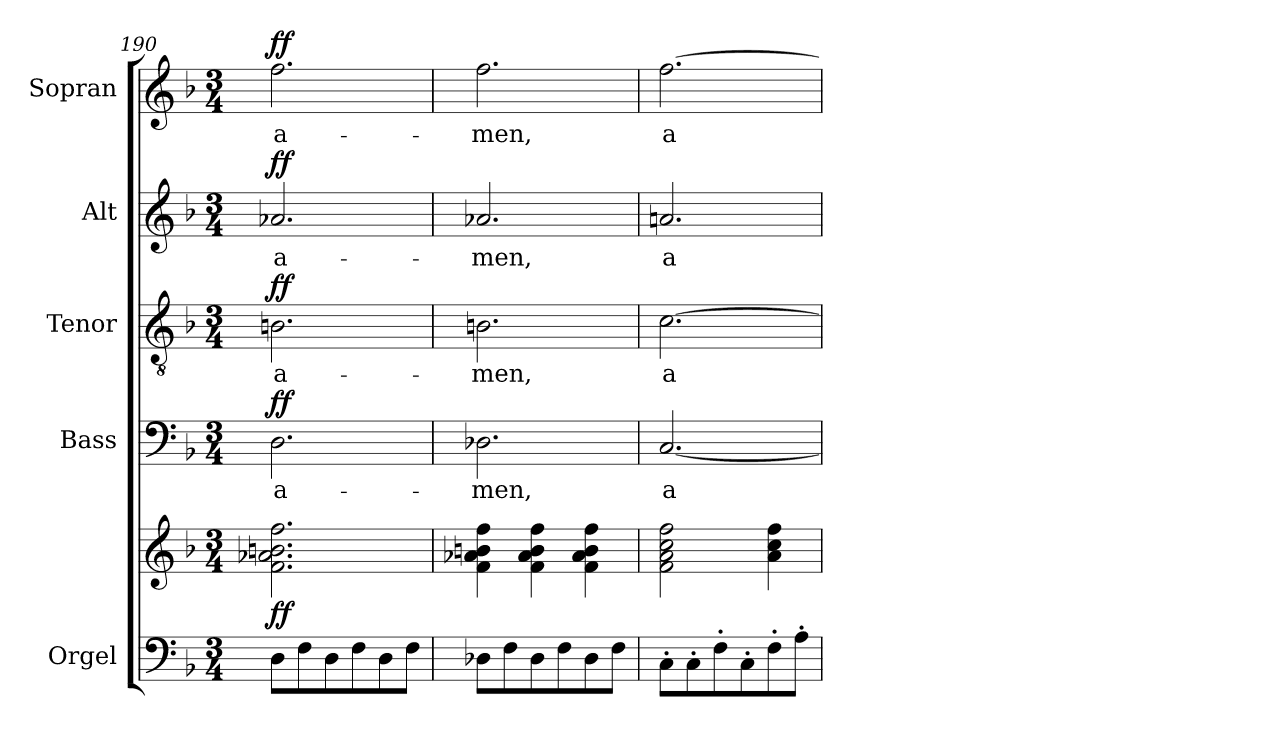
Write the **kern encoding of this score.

**kern	**kern	**dynam	**kern	**text	**dynam	**kern	**text	**dynam	**kern	**text	**dynam	**kern	**text	**dynam
*part5	*part5	*part5	*part4	*part4	*part4	*part3	*part3	*part3	*part2	*part2	*part2	*part1	*part1	*part1
*staff6	*staff5	*staff5/6	*staff4	*staff4	*staff4	*staff3	*staff3	*staff3	*staff2	*staff2	*staff2	*staff1	*staff1	*staff1
*I"Orgel	*	*	*I"Bass	*	*	*I"Tenor	*	*	*I"Alt	*	*	*I"Sopran	*	*
*I'Org.	*	*	*I'B.	*	*	*I'T.	*	*	*I'A.	*	*	*I'S.	*	*
*clefF4	*clefG2	*	*clefF4	*	*	*clefGv2	*	*	*clefG2	*	*	*clefG2	*	*
*k[b-]	*k[b-]	*	*k[b-]	*	*	*k[b-]	*	*	*k[b-]	*	*	*k[b-]	*	*
*F:	*F:	*	*F:	*	*	*F:	*	*	*F:	*	*	*F:	*	*
*M3/4	*M3/4	*	*M3/4	*	*	*M3/4	*	*	*M3/4	*	*	*M3/4	*	*
=190	=190	=190	=190	=190	=190	=190	=190	=190	=190	=190	=190	=190	=190	=190
!	!	!LO:DY:b	!	!LO:LY:b	!LO:DY:a	!	!LO:LY:b	!LO:DY:a	!	!LO:LY:b	!LO:DY:a	!	!LO:LY:b	!LO:DY:a
8D\L	2.f\ 2.a-X\ 2.bn\ 2.ff\	ff	2.D\	a-	ff	2.Bn\	a-	ff	2.a-X/	a-	ff	2.ff\	a-	ff
8F\	.	.	.	.	.	.	.	.	.	.	.	.	.	.
8D\	.	.	.	.	.	.	.	.	.	.	.	.	.	.
8F\	.	.	.	.	.	.	.	.	.	.	.	.	.	.
8D\	.	.	.	.	.	.	.	.	.	.	.	.	.	.
8F\J	.	.	.	.	.	.	.	.	.	.	.	.	.	.
!!LO:PB:g=z
=191	=191	=191	=191	=191	=191	=191	=191	=191	=191	=191	=191	=191	=191	=191
!	!	!	!	!LO:LY:b	!	!	!LO:LY:b	!	!	!LO:LY:b	!	!	!LO:LY:b	!
8D-X\L	4f\ 4a-X\ 4bn\ 4ff\	.	2.D-X\	-men,	.	2.Bn\	-men,	.	2.a-X/	-men,	.	2.ff\	-men,	.
8F\	.	.	.	.	.	.	.	.	.	.	.	.	.	.
8D-\	4f\ 4a-\ 4b\ 4ff\	.	.	.	.	.	.	.	.	.	.	.	.	.
8F\	.	.	.	.	.	.	.	.	.	.	.	.	.	.
8D-\	4f\ 4a-\ 4b\ 4ff\	.	.	.	.	.	.	.	.	.	.	.	.	.
8F\J	.	.	.	.	.	.	.	.	.	.	.	.	.	.
=192	=192	=192	=192	=192	=192	=192	=192	=192	=192	=192	=192	=192	=192	=192
!	!	!	!	!LO:LY:b	!	!	!LO:LY:b	!	!	!LO:LY:b	!	!	!LO:LY:b	!
8C'>\L	2f\ 2a\ 2cc\ 2ff\	.	[2.C/	a-	.	[2.c\	a-	.	2.an/	a-	.	[2.ff\	a-	.
8C'>\	.	.	.	.	.	.	.	.	.	.	.	.	.	.
8F'>\	.	.	.	.	.	.	.	.	.	.	.	.	.	.
8C'>\	.	.	.	.	.	.	.	.	.	.	.	.	.	.
8F'>\	4a\ 4cc\ 4ff\	.	.	.	.	.	.	.	.	.	.	.	.	.
8A'>\J	.	.	.	.	.	.	.	.	.	.	.	.	.	.
=	=	=	=	=	=	=	=	=	=	=	=	=	=	=
*-	*-	*-	*-	*-	*-	*-	*-	*-	*-	*-	*-	*-	*-	*-
